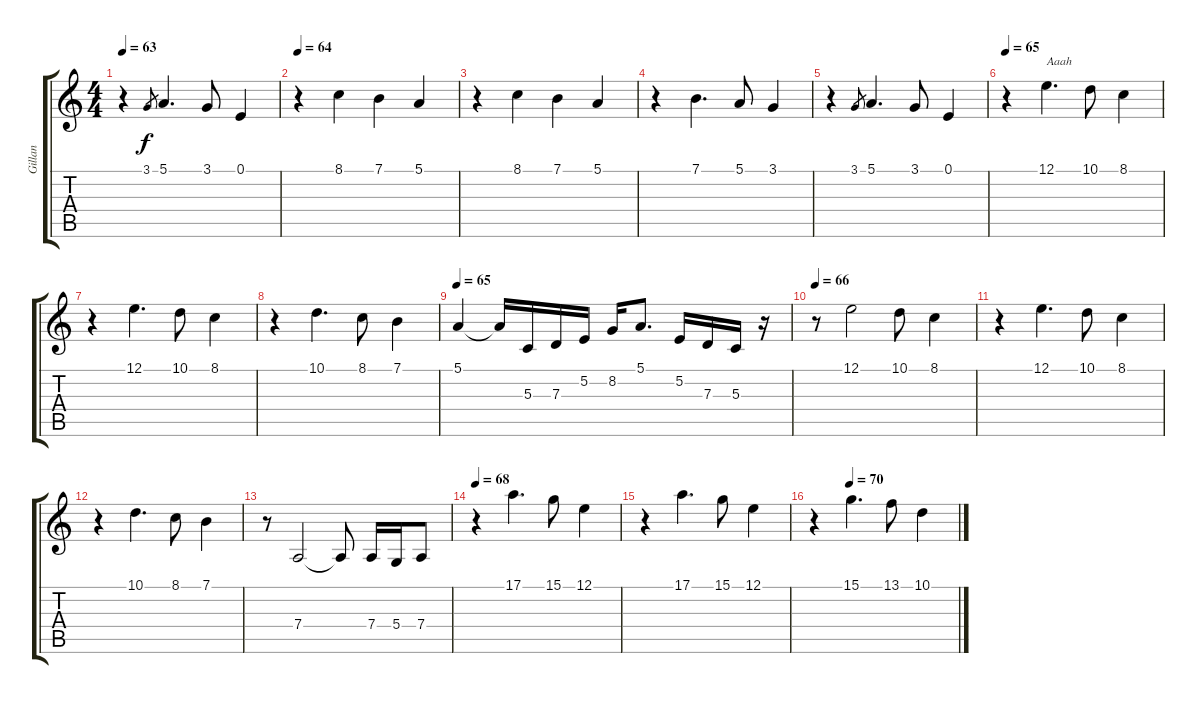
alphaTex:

\track ("Gillan" "Gillan") {instrument altosax}
\staff {score tabs}
\tuning (E4 B3 G3 D3 A2 E2) {hide}
\ts (4 4)
\tempo 63
\clef g2
\ks c
r.4{dy f} 3.1.8{gr} 5.1.4{d} 3.1.8 0.1.4 |
\tempo 64
r.4 8.1.4 7.1.4 5.1.4 |
r.4 8.1.4 7.1.4 5.1.4 |
r.4 7.1.4{d} 5.1.8 3.1.4 |
r.4 3.1.8{gr} 5.1.4{d} 3.1.8 0.1.4 |
\tempo 65
r.4 12.1.4{d txt "Aaah"} 10.1.8 8.1.4 |
r.4 12.1.4{d} 10.1.8 8.1.4 |
r.4 10.1.4{d} 8.1.8 7.1.4 |
\tempo 65
5.1.4 5.1{t}.16 5.3.16 7.3.16 5.2.16 8.2.16 5.1.8{d} 5.2.16 7.3.16 5.3.16 r.16 |
\tempo 66
r.8 12.1.2 10.1.8 8.1.4 |
r.4 12.1.4{d} 10.1.8 8.1.4 |
r.4 10.1.4{d} 8.1.8 7.1.4 |
r.8 7.4.2 7.4{t}.8 7.4.16 5.4.16 7.4.8 |
\tempo 68
r.4 17.1.4{d} 15.1.8 12.1.4 |
r.4 17.1.4{d} 15.1.8 12.1.4 |
\tempo (70 0.25)
r.4 15.1.4{d} 13.1.8 10.1.4
